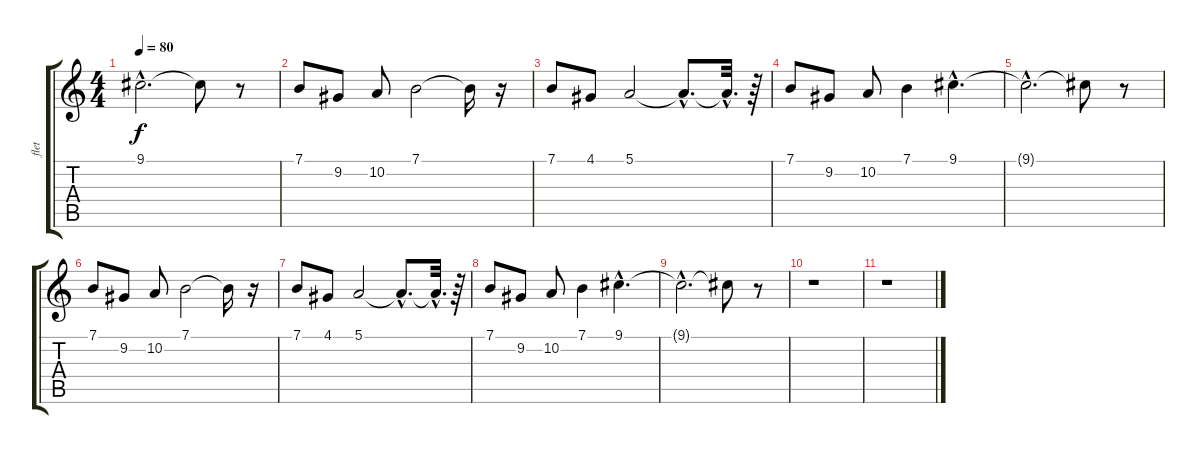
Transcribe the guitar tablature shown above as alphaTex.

\track ("flet" "flet") {instrument lead6voice}
\staff {score tabs}
\tuning (E4 B3 G3 D3 A2 E2) {hide}
\ts (4 4)
\tempo 80
\clef g2
\ks c
9.1{hac t}.2{d dy f} 9.1{t}.8 r.8 |
7.1.8 9.2.8 10.2.8 7.1.2 7.1{t}.16 r.16 |
7.1.8 4.1.8 5.1.2 5.1{hac t}.8{d} 5.1{hac t}.32{d} r.64 |
7.1.8 9.2.8 10.2.8 7.1.4 9.1{hac}.4{d} |
9.1{hac t}.2{d} 9.1{t}.8 r.8 |
7.1.8 9.2.8 10.2.8 7.1.2 7.1{t}.16 r.16 |
7.1.8 4.1.8 5.1.2 5.1{hac t}.8{d} 5.1{hac t}.32{d} r.64 |
7.1.8 9.2.8 10.2.8 7.1.4 9.1{hac}.4{d} |
9.1{hac t}.2{d} 9.1{t}.8 r.8 |
r.1 |
r.1
